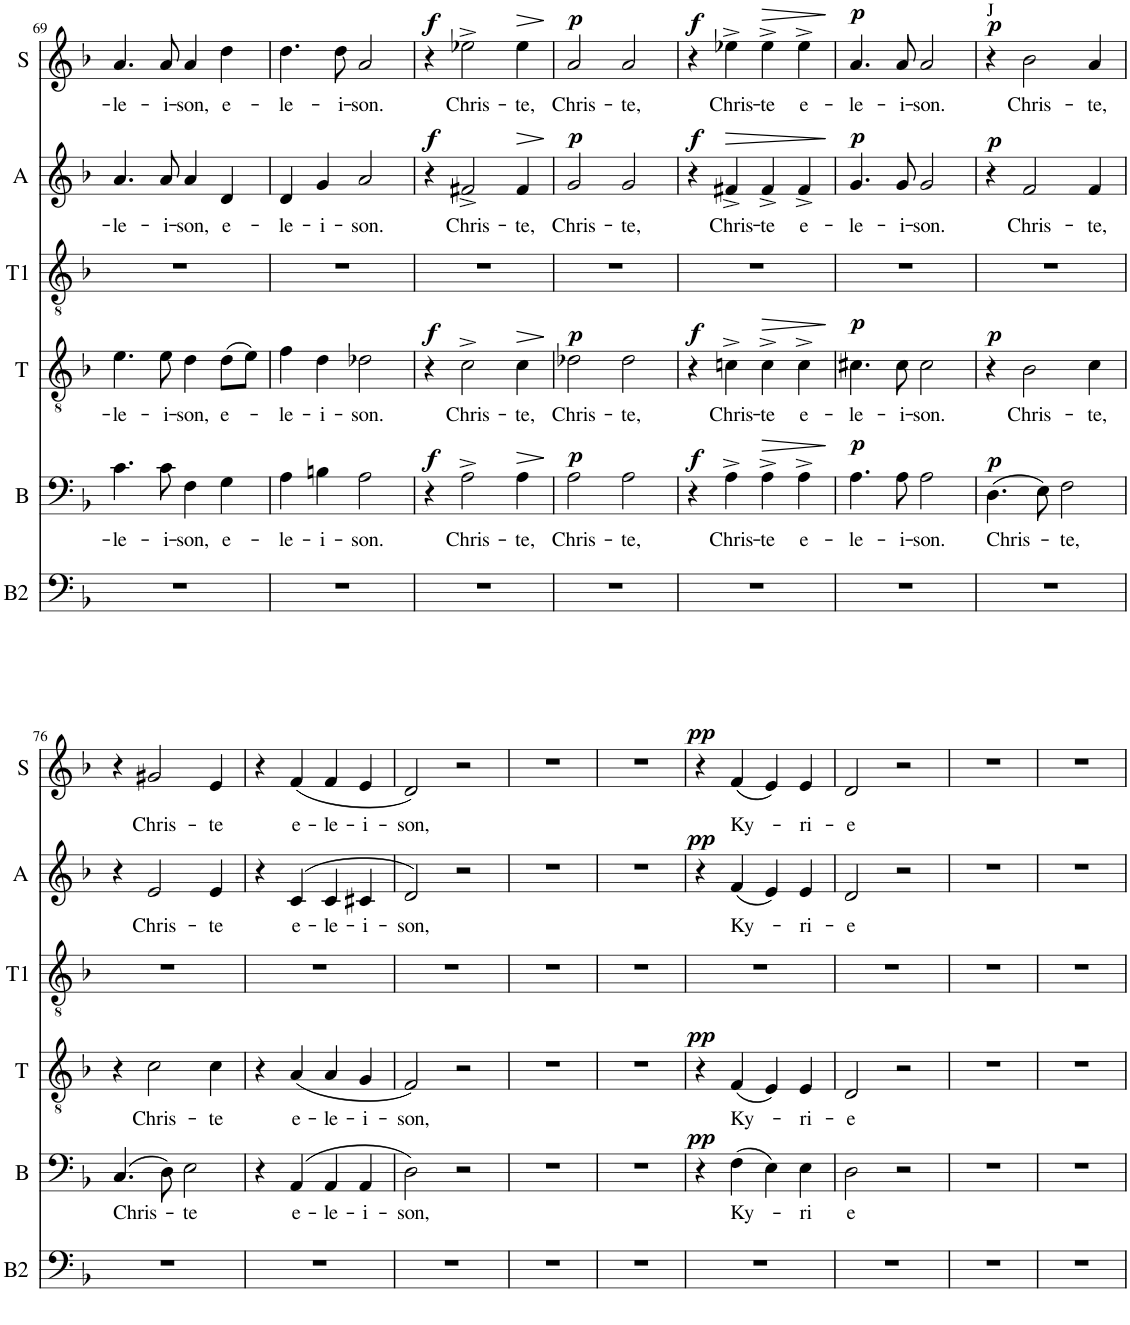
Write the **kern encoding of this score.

**kern	**text	**dynam	**kern	**text	**dynam	**kern	**text	**dynam	**kern	**text	**dynam
*part4	*part4	*part4	*part3	*part3	*part3	*part2	*part2	*part2	*part1	*part1	*part1
*staff4	*staff4	*staff4	*staff3	*staff3	*staff3	*staff2	*staff2	*staff2	*staff1	*staff1	*staff1
*I"Basse	*	*	*I"Ténor	*	*	*I"Alto	*	*	*I"Soprano	*	*
*I'B	*	*	*I'T	*	*	*I'A	*	*	*I'S	*	*
!!LO:PB:g=z
*clefF4	*	*	*clefGv2	*	*	*clefG2	*	*	*clefG2	*	*
*k[b-]	*	*	*k[b-]	*	*	*k[b-]	*	*	*k[b-]	*	*
*d:	*	*	*d:	*	*	*d:	*	*	*d:	*	*
*M4/4	*	*	*M4/4	*	*	*M4/4	*	*	*M4/4	*	*
=69	=69	=69	=69	=69	=69	=69	=69	=69	=69	=69	=69
!	!LO:LY:b	!	!	!LO:LY:b	!	!	!LO:LY:b	!	!	!LO:LY:b	!
4.c\	-le-	.	4.e\	-le-	.	4.a/	-le-	.	4.a/	-le-	.
!	!LO:LY:b	!	!	!LO:LY:b	!	!	!LO:LY:b	!	!	!LO:LY:b	!
8c\	-i-	.	8e\	-i-	.	8a/	-i-	.	8a/	-i-	.
!	!LO:LY:b	!	!	!LO:LY:b	!	!	!LO:LY:b	!	!	!LO:LY:b	!
4F\	-son,	.	4d\	-son,	.	4a/	-son,	.	4a/	-son,	.
!	!LO:LY:b	!	!	!LO:LY:b	!	!	!LO:LY:b	!	!	!LO:LY:b	!
4G\	e-	.	(>8d\L	e-	.	4d/	e-	.	4dd\	e-	.
.	.	.	8e\J)	.	.	.	.	.	.	.	.
=70	=70	=70	=70	=70	=70	=70	=70	=70	=70	=70	=70
!	!LO:LY:b	!	!	!LO:LY:b	!	!	!LO:LY:b	!	!	!LO:LY:b	!
4A\	-le-	.	4f\	-le-	.	4d/	-le-	.	4.dd\	-le-	.
!	!LO:LY:b	!	!	!LO:LY:b	!	!	!LO:LY:b	!	!	!	!
4Bn\	-i-	.	4d\	-i-	.	4g/	-i-	.	.	.	.
!	!	!	!	!	!	!	!	!	!	!LO:LY:b	!
.	.	.	.	.	.	.	.	.	8dd\	-i-	.
!	!LO:LY:b	!	!	!LO:LY:b	!	!	!LO:LY:b	!	!	!LO:LY:b	!
2A\	-son.	.	2d-X\	-son.	.	2a/	-son.	.	2a/	-son.	.
=71	=71	=71	=71	=71	=71	=71	=71	=71	=71	=71	=71
!	!	!LO:DY:a	!	!	!LO:DY:a	!	!	!LO:DY:a	!	!	!LO:DY:a
4r	.	f	4r	.	f	4r	.	f	4r	.	f
!	!LO:LY:b	!	!	!LO:LY:b	!	!	!LO:LY:b	!	!	!LO:LY:b	!
2A^\	Chris-	.	2c^\	Chris-	.	2f#X^/	Chris-	.	2ee-X^\	Chris-	.
!	!LO:LY:b	!LO:HP:b	!	!LO:LY:b	!LO:HP:b	!	!LO:LY:b	!LO:HP:b	!	!LO:LY:b	!LO:HP:b
4A\	-te,	>	4c\	-te,	>	4f#/	-te,	>	4ee-\	-te,	>
.	.	]	.	.	]	.	.	]	.	.	]
=72	=72	=72	=72	=72	=72	=72	=72	=72	=72	=72	=72
!	!LO:LY:b	!LO:DY:a	!	!LO:LY:b	!LO:DY:a	!	!LO:LY:b	!LO:DY:a	!	!LO:LY:b	!LO:DY:a
2A\	Chris-	p	2d-X\	Chris-	p	2g/	Chris-	p	2a/	Chris-	p
!	!LO:LY:b	!	!	!LO:LY:b	!	!	!LO:LY:b	!	!	!LO:LY:b	!
2A\	-te,	.	2d-\	-te,	.	2g/	-te,	.	2a/	-te,	.
=73	=73	=73	=73	=73	=73	=73	=73	=73	=73	=73	=73
!	!	!LO:DY:a	!	!	!LO:DY:a	!	!	!LO:DY:a	!	!	!LO:DY:a
4r	.	f	4r	.	f	4r	.	f	4r	.	f
!	!LO:LY:b	!	!	!LO:LY:b	!	!	!LO:LY:b	!LO:HP:b	!	!LO:LY:b	!
4A^\	Chris-	.	4cn^\	Chris-	.	4f#X^/	Chris-	>	4ee-X^\	Chris-	.
!	!LO:LY:b	!LO:HP:b	!	!LO:LY:b	!LO:HP:b	!	!LO:LY:b	!	!	!LO:LY:b	!LO:HP:b
4A^\	-te	>	4c^\	-te	>	4f#^/	-te	.	4ee-^\	-te	>
!	!LO:LY:b	!	!	!LO:LY:b	!	!	!LO:LY:b	!	!	!LO:LY:b	!
4A^\	e-	.	4c^\	e-	.	4f#^/	e-	.	4ee-^\	e-	.
.	.	]	.	.	]	.	.	]	.	.	]
=74	=74	=74	=74	=74	=74	=74	=74	=74	=74	=74	=74
!	!LO:LY:b	!LO:DY:a	!	!LO:LY:b	!LO:DY:a	!	!LO:LY:b	!LO:DY:a	!	!LO:LY:b	!LO:DY:a
4.A\	-le-	p	4.c#X\	-le-	p	4.g/	-le-	p	4.a/	-le-	p
!	!LO:LY:b	!	!	!LO:LY:b	!	!	!LO:LY:b	!	!	!LO:LY:b	!
8A\	-i-	.	8c#\	-i-	.	8g/	-i-	.	8a/	-i-	.
!	!LO:LY:b	!	!	!LO:LY:b	!	!	!LO:LY:b	!	!	!LO:LY:b	!
2A\	-son.	.	2c#\	-son.	.	2g/	-son.	.	2a/	-son.	.
=75	=75	=75	=75	=75	=75	=75	=75	=75	=75	=75	=75
!	!	!	!	!	!	!	!	!	!LO:TX:a:t=J	!	!
!	!LO:LY:b	!LO:DY:a	!	!	!LO:DY:a	!	!	!LO:DY:a	!	!	!LO:DY:a
(>4.D\	Chris-	p	4r	.	p	4r	.	p	4r	.	p
!	!	!	!	!LO:LY:b	!	!	!LO:LY:b	!	!	!LO:LY:b	!
.	.	.	2B-\	Chris-	.	2f/	Chris-	.	2b-\	Chris-	.
8E\)	.	.	.	.	.	.	.	.	.	.	.
!	!LO:LY:b	!	!	!	!	!	!	!	!	!	!
2F\	-te,	.	.	.	.	.	.	.	.	.	.
!	!	!	!	!LO:LY:b	!	!	!LO:LY:b	!	!	!LO:LY:b	!
.	.	.	4c\	-te,	.	4f/	-te,	.	4a/	-te,	.
!!LO:LB:g=z
=76	=76	=76	=76	=76	=76	=76	=76	=76	=76	=76	=76
!	!LO:LY:b	!	!	!	!	!	!	!	!	!	!
(>4.C/	Chris-	.	4r	.	.	4r	.	.	4r	.	.
!	!	!	!	!LO:LY:b	!	!	!LO:LY:b	!	!	!LO:LY:b	!
.	.	.	2c\	Chris-	.	2e/	Chris-	.	2g#X/	Chris-	.
8D\)	.	.	.	.	.	.	.	.	.	.	.
!	!LO:LY:b	!	!	!	!	!	!	!	!	!	!
2E\	-te	.	.	.	.	.	.	.	.	.	.
!	!	!	!	!LO:LY:b	!	!	!LO:LY:b	!	!	!LO:LY:b	!
.	.	.	4c\	-te	.	4e/	-te	.	4e/	-te	.
=77	=77	=77	=77	=77	=77	=77	=77	=77	=77	=77	=77
4r	.	.	4r	.	.	4r	.	.	4r	.	.
!	!LO:LY:b	!	!	!LO:LY:b	!	!	!LO:LY:b	!	!	!LO:LY:b	!
(>4AA/	e-	.	(<4A/	e-	.	(>4c/	e-	.	(<4f/	e-	.
!	!LO:LY:b	!	!	!LO:LY:b	!	!	!LO:LY:b	!	!	!LO:LY:b	!
4AA/	-le-	.	4A/	-le-	.	4c/	-le-	.	4f/	-le-	.
!	!LO:LY:b	!	!	!LO:LY:b	!	!	!LO:LY:b	!	!	!LO:LY:b	!
4AA/	-i-	.	4G/	-i-	.	4c#X/	-i-	.	4e/	-i-	.
=78	=78	=78	=78	=78	=78	=78	=78	=78	=78	=78	=78
!	!LO:LY:b	!	!	!LO:LY:b	!	!	!LO:LY:b	!	!	!LO:LY:b	!
2D\)	-son,	.	2F/)	-son,	.	2d/)	-son,	.	2d/)	-son,	.
2r	.	.	2r	.	.	2r	.	.	2r	.	.
=79	=79	=79	=79	=79	=79	=79	=79	=79	=79	=79	=79
1r	.	.	1r	.	.	1r	.	.	1r	.	.
=80	=80	=80	=80	=80	=80	=80	=80	=80	=80	=80	=80
1r	.	.	1r	.	.	1r	.	.	1r	.	.
=81	=81	=81	=81	=81	=81	=81	=81	=81	=81	=81	=81
!	!	!LO:DY:a	!	!	!LO:DY:a	!	!	!LO:DY:a	!	!	!LO:DY:a
4r	.	pp	4r	.	pp	4r	.	pp	4r	.	pp
!	!LO:LY:b	!	!	!LO:LY:b	!	!	!LO:LY:b	!	!	!LO:LY:b	!
(>4F\	Ky-	.	(<4F/	Ky-	.	(<4f/	Ky-	.	(<4f/	Ky-	.
4E\)	.	.	4E/)	.	.	4e/)	.	.	4e/)	.	.
!	!LO:LY:b	!	!	!LO:LY:b	!	!	!LO:LY:b	!	!	!LO:LY:b	!
4E\	-ri	.	4E/	-ri-	.	4e/	-ri-	.	4e/	-ri-	.
=82	=82	=82	=82	=82	=82	=82	=82	=82	=82	=82	=82
!	!LO:LY:b	!	!	!LO:LY:b	!	!	!LO:LY:b	!	!	!LO:LY:b	!
2D\	e	.	2D/	-e	.	2d/	-e	.	2d/	-e	.
2r	.	.	2r	.	.	2r	.	.	2r	.	.
=83	=83	=83	=83	=83	=83	=83	=83	=83	=83	=83	=83
1r	.	.	1r	.	.	1r	.	.	1r	.	.
=84	=84	=84	=84	=84	=84	=84	=84	=84	=84	=84	=84
1r	.	.	1r	.	.	1r	.	.	1r	.	.
=	=	=	=	=	=	=	=	=	=	=	=
*-	*-	*-	*-	*-	*-	*-	*-	*-	*-	*-	*-
